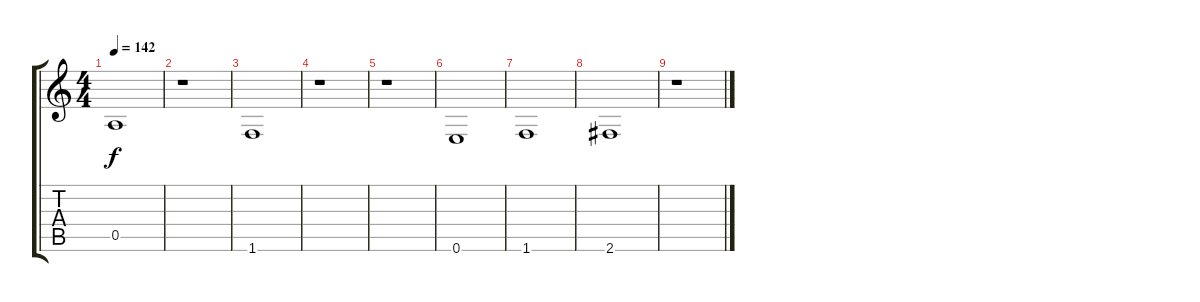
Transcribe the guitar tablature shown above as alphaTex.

\track "" {instrument electricbassfinger}
\staff {score tabs}
\tuning (E4 B3 G3 D3 A2 E2) {hide}
\ts (4 4)
\tempo 142
\clef g2
\ks c
0.5{t}.1{dy f} |
r.1 |
1.6.1 |
r.1 |
r.1 |
0.6.1 |
1.6.1 |
2.6.1 |
r.1
